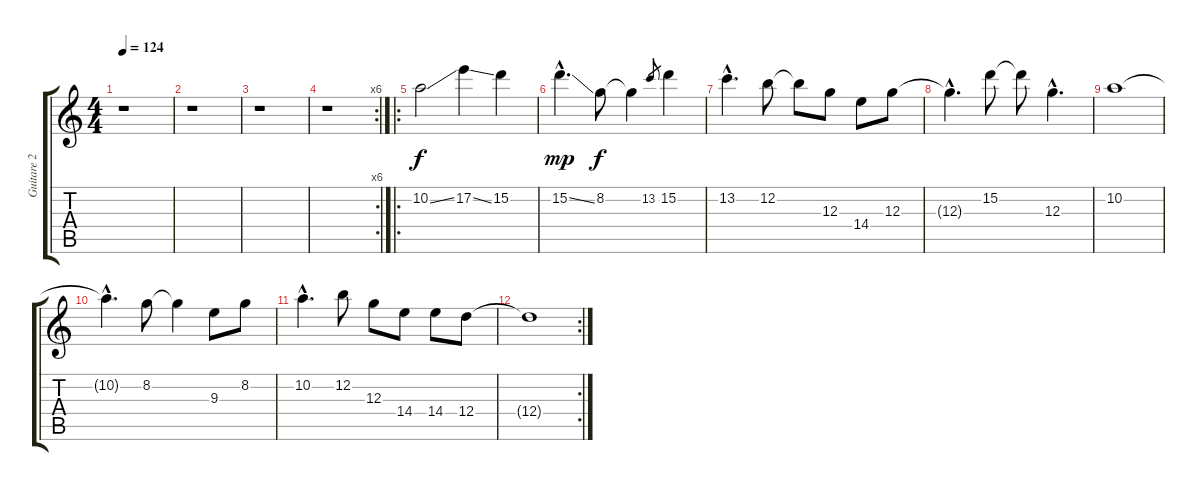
\track ("Guitare 2" "Guitare 2") {instrument electricguitarclean}
\staff {score tabs}
\tuning (E4 B3 G3 D3 A2 E2) {hide}
\ts (4 4)
\tempo 124
\clef g2
\ks c
r.1{dy f} |
r.1 |
r.1 |
\rc 6
r.1 |
\ro
10.2{ss}.2 17.2{ss}.4 15.2.4 |
15.2{ss hac}.4{d dy mp} 8.2.8{dy f} 8.2{t}.4 13.2.8{gr} 15.2.4 |
13.2{hac}.4{d} 12.2.8 12.2{t}.8 12.3.8 14.4.8 12.3.8 |
12.3{hac t}.4{d} 15.2.8 15.2{t}.8 12.3{hac}.4{d} |
10.2.1 |
10.2{hac t}.4{d} 8.2.8 8.2{t}.4 9.3.8 8.2.8 |
10.2{hac}.4{d} 12.2.8 12.3.8 14.4.8 14.4.8 12.4.8 |
\rc 2
12.4{t}.1
